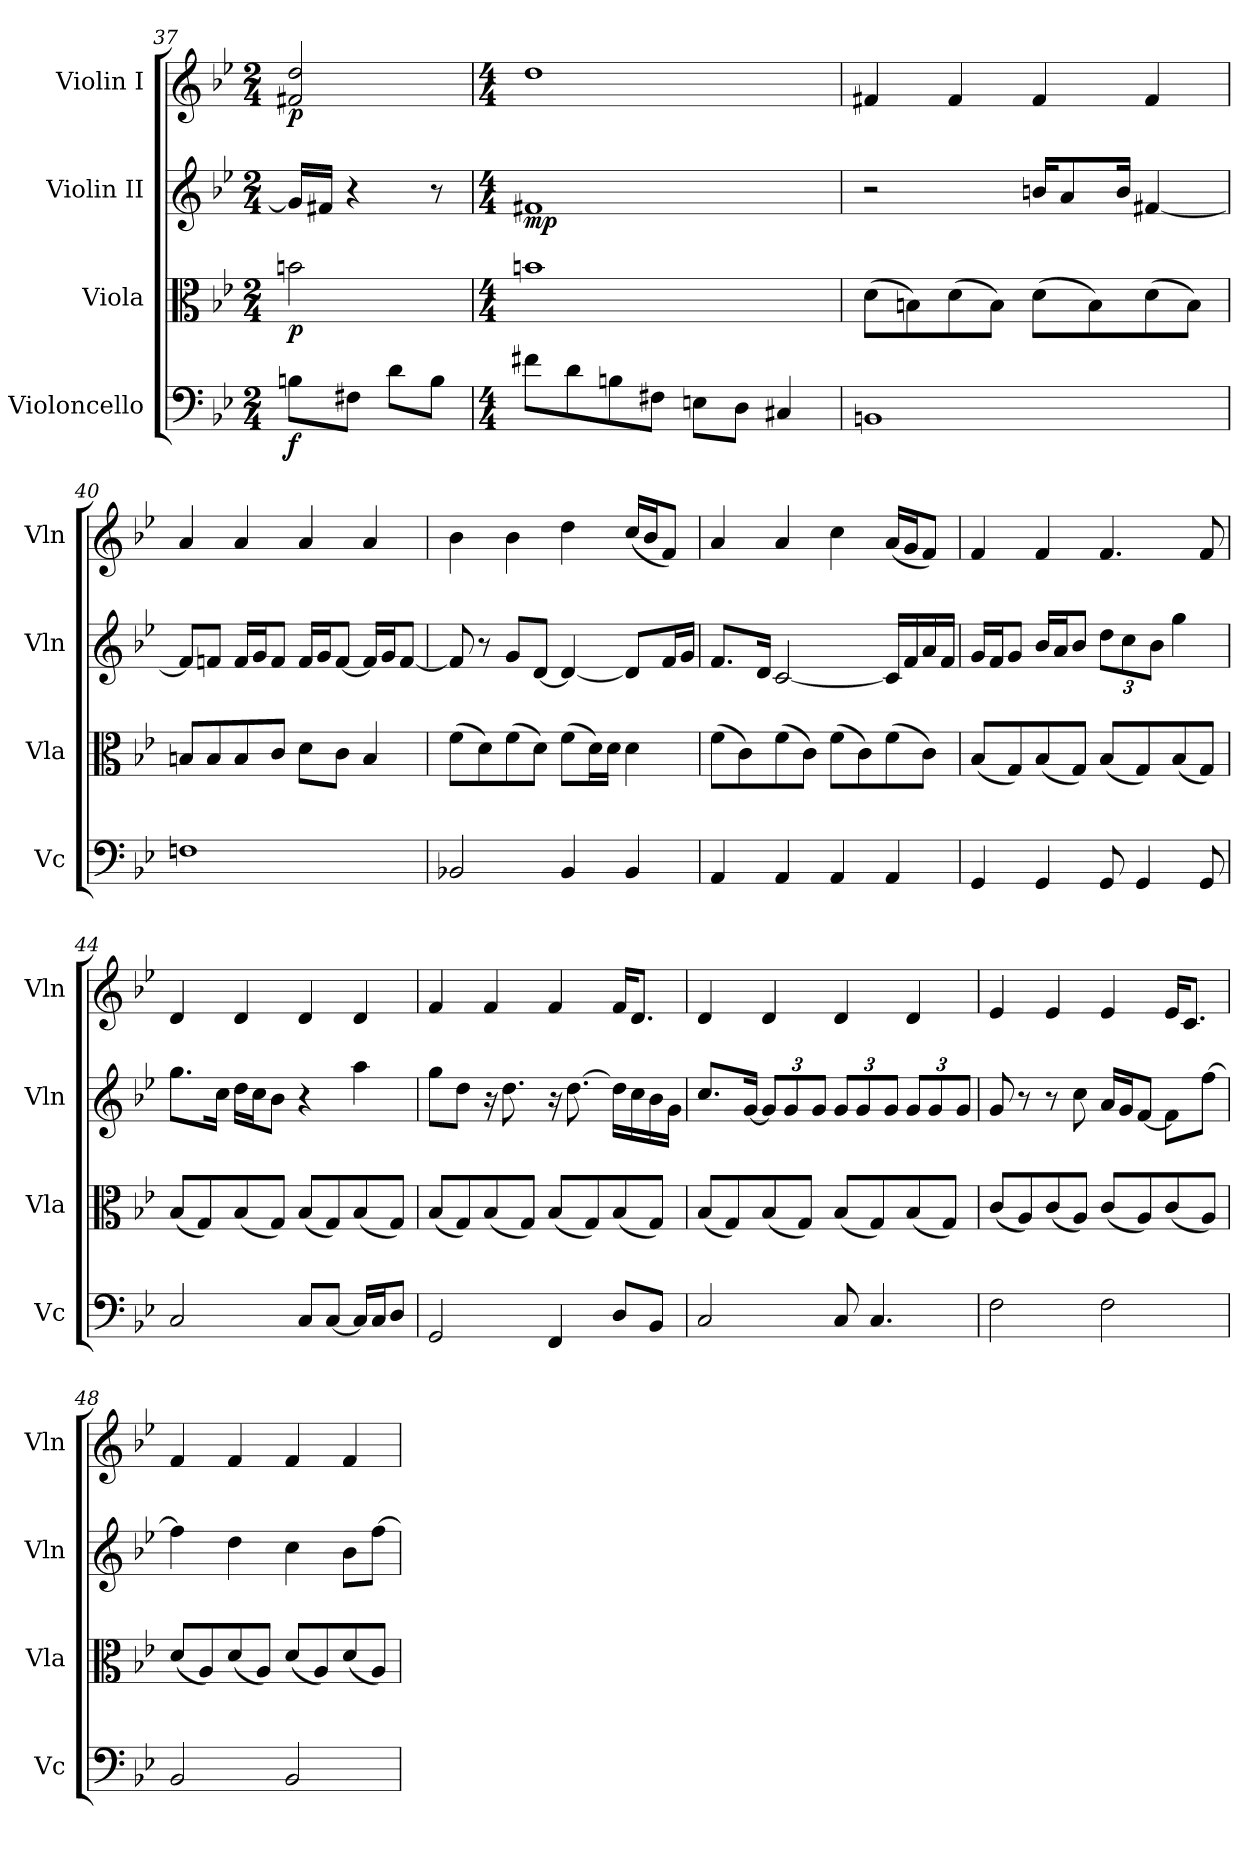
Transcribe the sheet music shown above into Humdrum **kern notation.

**kern	**dynam	**kern	**dynam	**kern	**dynam	**kern	**dynam
*part4	*part4	*part3	*part3	*part2	*part2	*part1	*part1
*staff4	*staff4	*staff3	*staff3	*staff2	*staff2	*staff1	*staff1
*I"Violoncello	*	*I"Viola	*	*I"Violin II	*	*I"Violin I	*
*I'Vc	*	*I'Vla	*	*I'Vln	*	*I'Vln	*
*clefF4	*	*clefC3	*	*clefG2	*	*clefG2	*
*k[b-e-]	*	*k[b-e-]	*	*k[b-e-]	*	*k[b-e-]	*
*M2/4	*	*M2/4	*	*M2/4	*	*M2/4	*
=37	=37	=37	=37	=37	=37	=37	=37
!	!LO:DY:b	!	!LO:DY:b	!	!	!	!LO:DY:b
8Bn\L	f	2bn\	p	16g#/LL]	.	2f#X/ 2dd/	p
.	.	.	.	16f#X/JJ	.	.	.
8F#X\J	.	.	.	4r	.	.	.
8d\L	.	.	.	.	.	.	.
8B\J	.	.	.	8r	.	.	.
=38	=38	=38	=38	=38	=38	=38	=38
*M4/4	*	*M4/4	*	*M4/4	*	*M4/4	*
!	!	!	!	!	!LO:DY:b	!	!
8f#X\L	.	1bn	.	1f#X	mp	1dd	.
8d\	.	.	.	.	.	.	.
8Bn\	.	.	.	.	.	.	.
8F#X\J	.	.	.	.	.	.	.
8En\L	.	.	.	.	.	.	.
8D\J	.	.	.	.	.	.	.
4C#X/	.	.	.	.	.	.	.
!!LO:LB:g=z
=39	=39	=39	=39	=39	=39	=39	=39
1BBn	.	(8d\L	.	2r	.	4f#X/	.
.	.	8Bn\)	.	.	.	.	.
.	.	(8d\	.	.	.	4f#/	.
.	.	8B\J)	.	.	.	.	.
.	.	(8d\L	.	16bn/KL	.	4f#/	.
.	.	.	.	8a/	.	.	.
.	.	8B\)	.	.	.	.	.
.	.	.	.	16b/Jk	.	.	.
.	.	(8d\	.	[4f#X/	.	4f#/	.
.	.	8B\J)	.	.	.	.	.
=40	=40	=40	=40	=40	=40	=40	=40
1Fn	.	8Bn/L	.	8f#/L]	.	4a/	.
.	.	8B/	.	8fn/J	.	.	.
.	.	8B/	.	16f/LL	.	4a/	.
.	.	.	.	16g/J	.	.	.
.	.	8c/J	.	8f/J	.	.	.
.	.	8d\L	.	16f/LL	.	4a/	.
.	.	.	.	16g/J	.	.	.
.	.	8c\J	.	[8f/J	.	.	.
.	.	4B/	.	16f/LL]	.	4a/	.
.	.	.	.	16g/J	.	.	.
.	.	.	.	[8f/J	.	.	.
=41	=41	=41	=41	=41	=41	=41	=41
2BB-X/	.	(8f\L	.	8f/]	.	4b-\	.
.	.	8d\)	.	8r	.	.	.
.	.	(8f\	.	8g/L	.	4b-\	.
.	.	8d\J)	.	[8d/J	.	.	.
4BB-/	.	(8f\L	.	4d/_	.	4dd\	.
.	.	16d\L)	.	.	.	.	.
.	.	16d\JJ	.	.	.	.	.
4BB-/	.	4d\	.	8d/L]	.	(16cc/LL	.
.	.	.	.	.	.	16b-/J	.
.	.	.	.	16f/L	.	8f/J)	.
.	.	.	.	16g/JJ	.	.	.
=42	=42	=42	=42	=42	=42	=42	=42
4AA/	.	(8f\L	.	8.f/L	.	4a/	.
.	.	8c\)	.	.	.	.	.
.	.	.	.	16d/Jk	.	.	.
4AA/	.	(8f\	.	[2c/	.	4a/	.
.	.	8c\J)	.	.	.	.	.
4AA/	.	(8f\L	.	.	.	4cc\	.
.	.	8c\)	.	.	.	.	.
4AA/	.	(8f\	.	16c/LL]	.	(16a/LL	.
.	.	.	.	16f/	.	16g/J	.
.	.	8c\J)	.	16a/	.	8f/J)	.
.	.	.	.	16f/JJ	.	.	.
!!LO:PB:g=z
=43	=43	=43	=43	=43	=43	=43	=43
4GG/	.	(8B-/L	.	16g/LL	.	4f/	.
.	.	.	.	16f/J	.	.	.
.	.	8G/)	.	8g/J	.	.	.
4GG/	.	(8B-/	.	16b-/LL	.	4f/	.
.	.	.	.	16a/J	.	.	.
.	.	8G/J)	.	8b-/J	.	.	.
*	*	*	*	*Xbrackettup	*	*	*
8GG/	.	(8B-/L	.	12dd\L	.	4.f/	.
.	.	.	.	12cc\	.	.	.
4GG/	.	8G/)	.	.	.	.	.
.	.	.	.	12b-\J	.	.	.
.	.	(8B-/	.	4gg\	.	.	.
8GG/	.	8G/J)	.	.	.	8f/	.
=44	=44	=44	=44	=44	=44	=44	=44
2C/	.	(8B-/L	.	8.gg\L	.	4d/	.
.	.	8G/)	.	.	.	.	.
.	.	.	.	16cc\Jk	.	.	.
.	.	(8B-/	.	16dd\LL	.	4d/	.
.	.	.	.	16cc\J	.	.	.
.	.	8G/J)	.	8b-\J	.	.	.
8C/L	.	(8B-/L	.	4r	.	4d/	.
[8C/J	.	8G/)	.	.	.	.	.
16C/LL]	.	(8B-/	.	4aa\	.	4d/	.
16C/J	.	.	.	.	.	.	.
8D/J	.	8G/J)	.	.	.	.	.
=45	=45	=45	=45	=45	=45	=45	=45
2GG/	.	(8B-/L	.	8gg\L	.	4f/	.
.	.	8G/)	.	8dd\J	.	.	.
.	.	(8B-/	.	16r	.	4f/	.
.	.	.	.	8.dd\	.	.	.
.	.	8G/J)	.	.	.	.	.
4FF/	.	(8B-/L	.	16r	.	4f/	.
.	.	.	.	[8.dd\	.	.	.
.	.	8G/)	.	.	.	.	.
8D/L	.	(8B-/	.	16dd\LL]	.	16f/KL	.
.	.	.	.	16cc\	.	8.d/J	.
8BB-/J	.	8G/J)	.	16b-\	.	.	.
.	.	.	.	16g\JJ	.	.	.
=46	=46	=46	=46	=46	=46	=46	=46
2C/	.	(8B-/L	.	8.cc/L	.	4d/	.
.	.	8G/)	.	.	.	.	.
.	.	.	.	[16g/Jk	.	.	.
.	.	(8B-/	.	12g/L]	.	4d/	.
.	.	.	.	12g/	.	.	.
.	.	8G/J)	.	.	.	.	.
.	.	.	.	12g/J	.	.	.
8C/	.	(8B-/L	.	12g/L	.	4d/	.
.	.	.	.	12g/	.	.	.
4.C/	.	8G/)	.	.	.	.	.
.	.	.	.	12g/J	.	.	.
.	.	(8B-/	.	12g/L	.	4d/	.
.	.	.	.	12g/	.	.	.
.	.	8G/J)	.	.	.	.	.
.	.	.	.	12g/J	.	.	.
!!LO:LB:g=z
=47	=47	=47	=47	=47	=47	=47	=47
2F\	.	(8c/L	.	8g/	.	4e-/	.
.	.	8A/)	.	8r	.	.	.
.	.	(8c/	.	8r	.	4e-/	.
.	.	8A/J)	.	8cc\	.	.	.
2F\	.	(8c/L	.	16a/LL	.	4e-/	.
.	.	.	.	16g/J	.	.	.
.	.	8A/)	.	[8f/J	.	.	.
.	.	(8c/	.	8f\L]	.	16e-/KL	.
.	.	.	.	.	.	8.c/J	.
.	.	8A/J)	.	[8ff\J	.	.	.
=48	=48	=48	=48	=48	=48	=48	=48
2BB-/	.	(8d/L	.	4ff\]	.	4f/	.
.	.	8A/)	.	.	.	.	.
.	.	(8d/	.	4dd\	.	4f/	.
.	.	8A/J)	.	.	.	.	.
2BB-/	.	(8d/L	.	4cc\	.	4f/	.
.	.	8A/)	.	.	.	.	.
.	.	(8d/	.	8b-\L	.	4f/	.
.	.	8A/J)	.	[8ff\J	.	.	.
=	=	=	=	=	=	=	=
*-	*-	*-	*-	*-	*-	*-	*-
